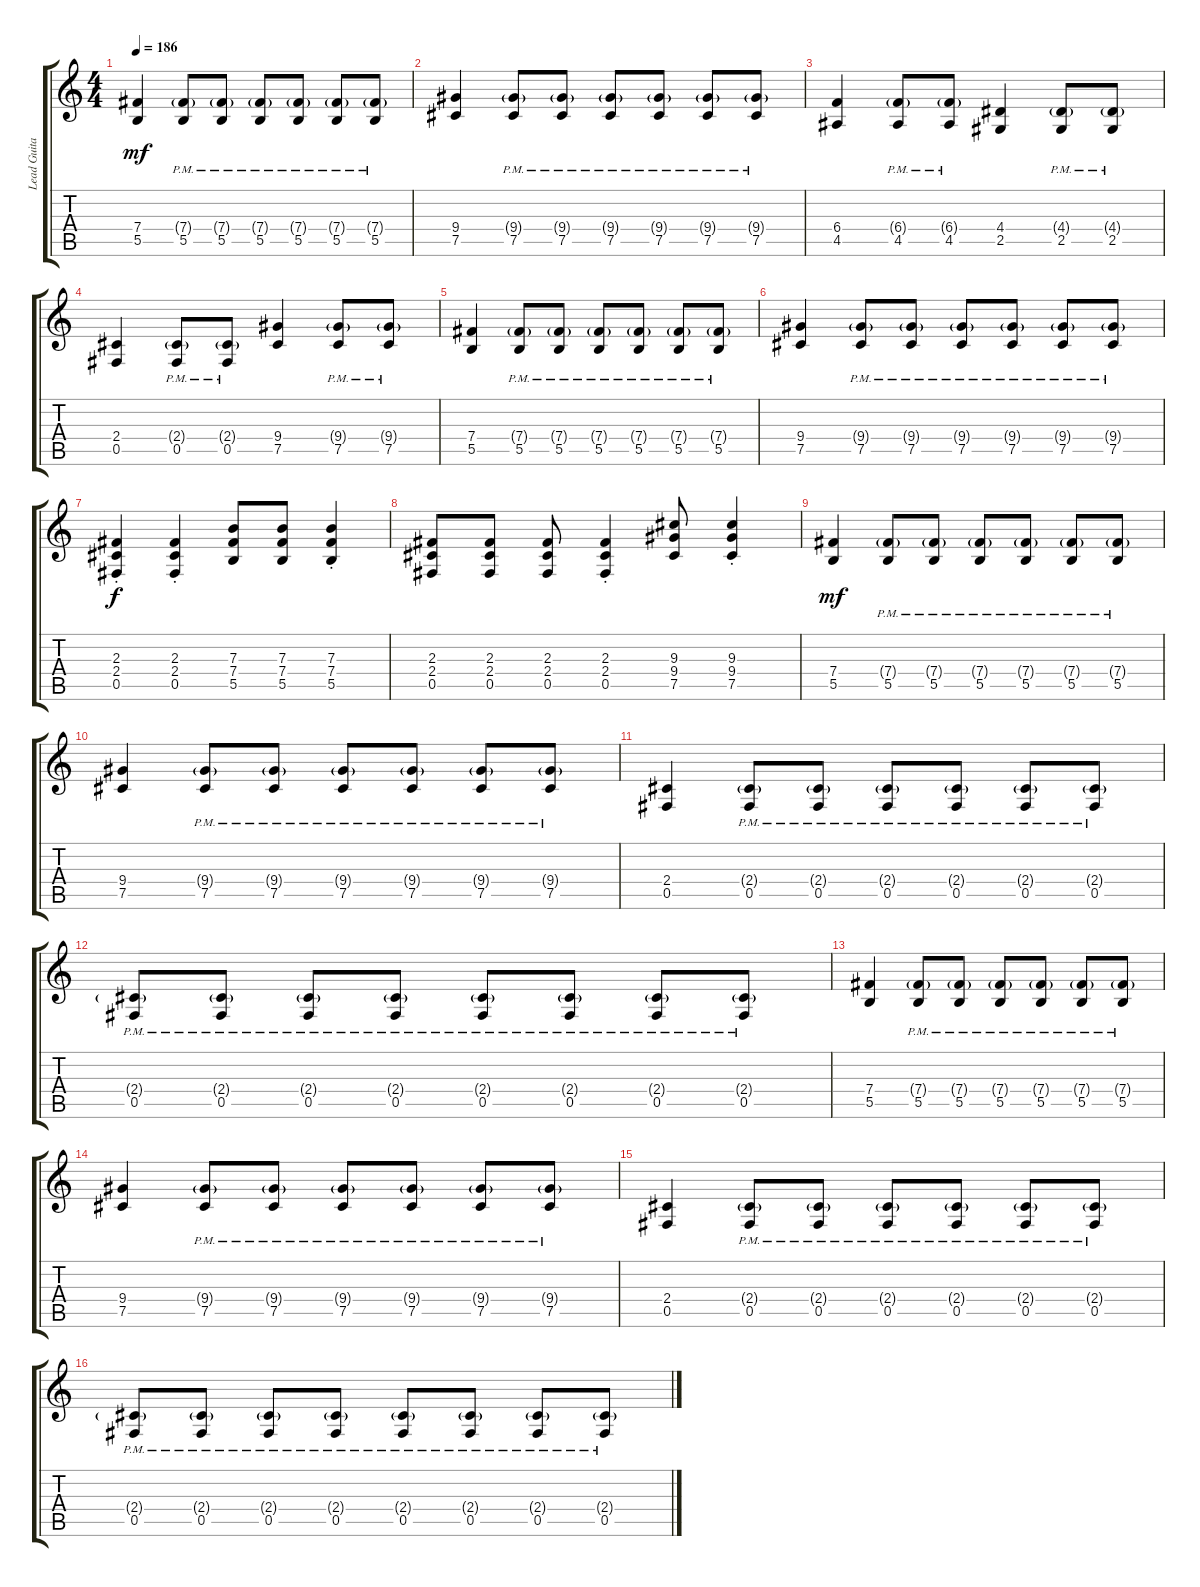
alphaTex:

\track ("Lead Guitar" "Lead Guita") {instrument distortionguitar}
\staff {score tabs}
\tuning (Db4 Ab3 E3 B2 Gb2 B1) {hide}
\ts (4 4)
\tempo 186
\clef g2
\ks c
(7.4 5.5).4{dy mf} (7.4{g pm} 5.5{pm}).8 (7.4{g pm} 5.5{pm}).8 (7.4{g pm} 5.5{pm}).8 (7.4{g pm} 5.5{pm}).8 (7.4{g pm} 5.5{pm}).8 (7.4{g pm} 5.5{pm}).8 |
(9.4 7.5).4 (9.4{g pm} 7.5{pm}).8 (9.4{g pm} 7.5{pm}).8 (9.4{g pm} 7.5{pm}).8 (9.4{g pm} 7.5{pm}).8 (9.4{g pm} 7.5{pm}).8 (9.4{g pm} 7.5{pm}).8 |
(6.4 4.5).4 (6.4{g pm} 4.5{pm}).8 (6.4{g pm} 4.5{pm}).8 (4.4 2.5).4 (4.4{g pm} 2.5{pm}).8 (4.4{g pm} 2.5{pm}).8 |
(2.4 0.5).4 (2.4{g pm} 0.5{pm}).8 (2.4{g pm} 0.5{pm}).8 (9.4 7.5).4 (9.4{g pm} 7.5{pm}).8 (9.4{g pm} 7.5{pm}).8 |
(7.4 5.5).4 (7.4{g pm} 5.5{pm}).8 (7.4{g pm} 5.5{pm}).8 (7.4{g pm} 5.5{pm}).8 (7.4{g pm} 5.5{pm}).8 (7.4{g pm} 5.5{pm}).8 (7.4{g pm} 5.5{pm}).8 |
(9.4 7.5).4 (9.4{g pm} 7.5{pm}).8 (9.4{g pm} 7.5{pm}).8 (9.4{g pm} 7.5{pm}).8 (9.4{g pm} 7.5{pm}).8 (9.4{g pm} 7.5{pm}).8 (9.4{g pm} 7.5{pm}).8 |
(2.3{st} 2.4{st} 0.5{st}).4{dy f} (2.3{st} 2.4{st} 0.5{st}).4 (7.3 7.4 5.5).8 (7.3 7.4 5.5).8 (7.3{st} 7.4{st} 5.5{st}).4 |
(2.3 2.4 0.5).8 (2.3 2.4 0.5).8 (2.3 2.4 0.5).8 (2.3{st} 2.4{st} 0.5{st}).4 (9.3 9.4 7.5).8 (9.3{st} 9.4{st} 7.5{st}).4 |
(7.4 5.5).4{dy mf} (7.4{g pm} 5.5{pm}).8 (7.4{g pm} 5.5{pm}).8 (7.4{g pm} 5.5{pm}).8 (7.4{g pm} 5.5{pm}).8 (7.4{g pm} 5.5{pm}).8 (7.4{g pm} 5.5{pm}).8 |
(9.4 7.5).4 (9.4{g pm} 7.5{pm}).8 (9.4{g pm} 7.5{pm}).8 (9.4{g pm} 7.5{pm}).8 (9.4{g pm} 7.5{pm}).8 (9.4{g pm} 7.5{pm}).8 (9.4{g pm} 7.5{pm}).8 |
(2.4 0.5).4 (2.4{g pm} 0.5{pm}).8 (2.4{g pm} 0.5{pm}).8 (2.4{g pm} 0.5{pm}).8 (2.4{g pm} 0.5{pm}).8 (2.4{g pm} 0.5{pm}).8 (2.4{g pm} 0.5{pm}).8 |
(2.4{g pm} 0.5{pm}).8 (2.4{g pm} 0.5{pm}).8 (2.4{g pm} 0.5{pm}).8 (2.4{g pm} 0.5{pm}).8 (2.4{g pm} 0.5{pm}).8 (2.4{g pm} 0.5{pm}).8 (2.4{g pm} 0.5{pm}).8 (2.4{g pm} 0.5{pm}).8 |
(7.4 5.5).4 (7.4{g pm} 5.5{pm}).8 (7.4{g pm} 5.5{pm}).8 (7.4{g pm} 5.5{pm}).8 (7.4{g pm} 5.5{pm}).8 (7.4{g pm} 5.5{pm}).8 (7.4{g pm} 5.5{pm}).8 |
(9.4 7.5).4 (9.4{g pm} 7.5{pm}).8 (9.4{g pm} 7.5{pm}).8 (9.4{g pm} 7.5{pm}).8 (9.4{g pm} 7.5{pm}).8 (9.4{g pm} 7.5{pm}).8 (9.4{g pm} 7.5{pm}).8 |
(2.4 0.5).4 (2.4{g pm} 0.5{pm}).8 (2.4{g pm} 0.5{pm}).8 (2.4{g pm} 0.5{pm}).8 (2.4{g pm} 0.5{pm}).8 (2.4{g pm} 0.5{pm}).8 (2.4{g pm} 0.5{pm}).8 |
(2.4{g pm} 0.5{pm}).8 (2.4{g pm} 0.5{pm}).8 (2.4{g pm} 0.5{pm}).8 (2.4{g pm} 0.5{pm}).8 (2.4{g pm} 0.5{pm}).8 (2.4{g pm} 0.5{pm}).8 (2.4{g pm} 0.5{pm}).8 (2.4{g pm} 0.5{pm}).8
